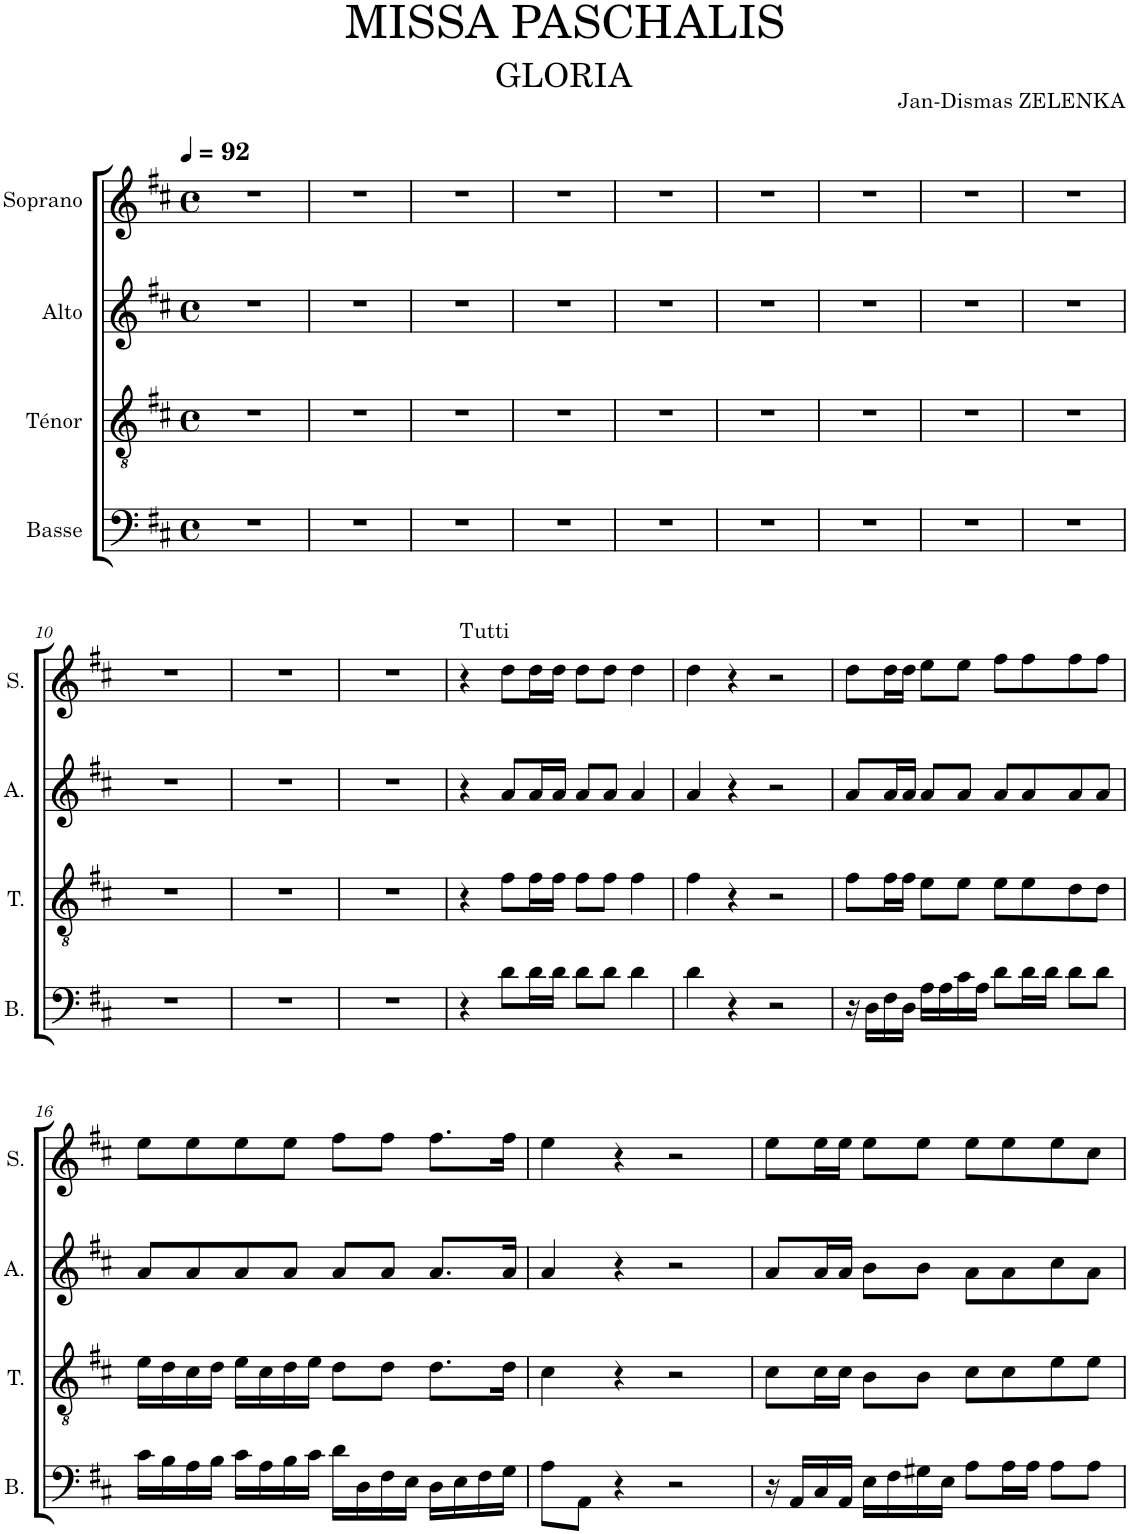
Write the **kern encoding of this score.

**kern	**kern	**kern	**kern
*part4	*part3	*part2	*part1
*staff4	*staff3	*staff2	*staff1
*I"Basse	*I"Ténor	*I"Alto	*I"Soprano
*I'B.	*I'T.	*I'A.	*I'S.
*clefF4	*clefGv2	*clefG2	*clefG2
*k[f#c#]	*k[f#c#]	*k[f#c#]	*k[f#c#]
*M4/4	*M4/4	*M4/4	*M4/4
*met(c)	*met(c)	*met(c)	*met(c)
*MM92	*MM92	*MM92	*MM92
=1	=1	=1	=1
1r	1r	1r	1r
=2	=2	=2	=2
1r	1r	1r	1r
=3	=3	=3	=3
1r	1r	1r	1r
=4	=4	=4	=4
1r	1r	1r	1r
=5	=5	=5	=5
1r	1r	1r	1r
=6	=6	=6	=6
1r	1r	1r	1r
=7	=7	=7	=7
1r	1r	1r	1r
=8	=8	=8	=8
1r	1r	1r	1r
=9	=9	=9	=9
1r	1r	1r	1r
!!LO:LB:g=z
=10	=10	=10	=10
1r	1r	1r	1r
=11	=11	=11	=11
1r	1r	1r	1r
=12	=12	=12	=12
1r	1r	1r	1r
=13	=13	=13	=13
!	!	!	!LO:TX:a:t=Tutti
4r	4r	4r	4r
8d\L	8f#\L	8a/L	8dd\L
16d\L	16f#\L	16a/L	16dd\L
16d\JJ	16f#\JJ	16a/JJ	16dd\JJ
8d\L	8f#\L	8a/L	8dd\L
8d\J	8f#\J	8a/J	8dd\J
4d\	4f#\	4a/	4dd\
=14	=14	=14	=14
4d\	4f#\	4a/	4dd\
4r	4r	4r	4r
2r	2r	2r	2r
=15	=15	=15	=15
16r	8f#\L	8a/L	8dd\L
16D\LL	.	.	.
16F#\	16f#\L	16a/L	16dd\L
16D\JJ	16f#\JJ	16a/JJ	16dd\JJ
16A\LL	8e\L	8a/L	8ee\L
16A\	.	.	.
16c#\	8e\J	8a/J	8ee\J
16A\JJ	.	.	.
8d\L	8e\L	8a/L	8ff#\L
16d\L	8e\	8a/	8ff#\
16d\JJ	.	.	.
8d\L	8d\	8a/	8ff#\
8d\J	8d\J	8a/J	8ff#\J
!!LO:LB:g=z
=16	=16	=16	=16
16c#\LL	16e\LL	8a/L	8ee\L
16B\	16d\	.	.
16A\	16c#\	8a/	8ee\
16B\JJ	16d\JJ	.	.
16c#\LL	16e\LL	8a/	8ee\
16A\	16c#\	.	.
16B\	16d\	8a/J	8ee\J
16c#\JJ	16e\JJ	.	.
16d\LL	8d\L	8a/L	8ff#\L
16D\	.	.	.
16F#\	8d\J	8a/J	8ff#\J
16E\JJ	.	.	.
16D\LL	8.d\L	8.a/L	8.ff#\L
16E\	.	.	.
16F#\	.	.	.
16G\JJ	16d\Jk	16a/Jk	16ff#\Jk
=17	=17	=17	=17
8A\L	4c#\	4a/	4ee\
8AA\J	.	.	.
4r	4r	4r	4r
2r	2r	2r	2r
=18	=18	=18	=18
16r	8c#\L	8a/L	8ee\L
16AA/LL	.	.	.
16C#/	16c#\L	16a/L	16ee\L
16AA/JJ	16c#\JJ	16a/JJ	16ee\JJ
16E\LL	8B\L	8b\L	8ee\L
16F#\	.	.	.
16G#X\	8B\J	8b\J	8ee\J
16E\JJ	.	.	.
8A\L	8c#\L	8a\L	8ee\L
16A\L	8c#\	8a\	8ee\
16A\JJ	.	.	.
8A\L	8e\	8cc#\	8ee\
8A\J	8e\J	8a\J	8cc#\J
=	=	=	=
*-	*-	*-	*-
